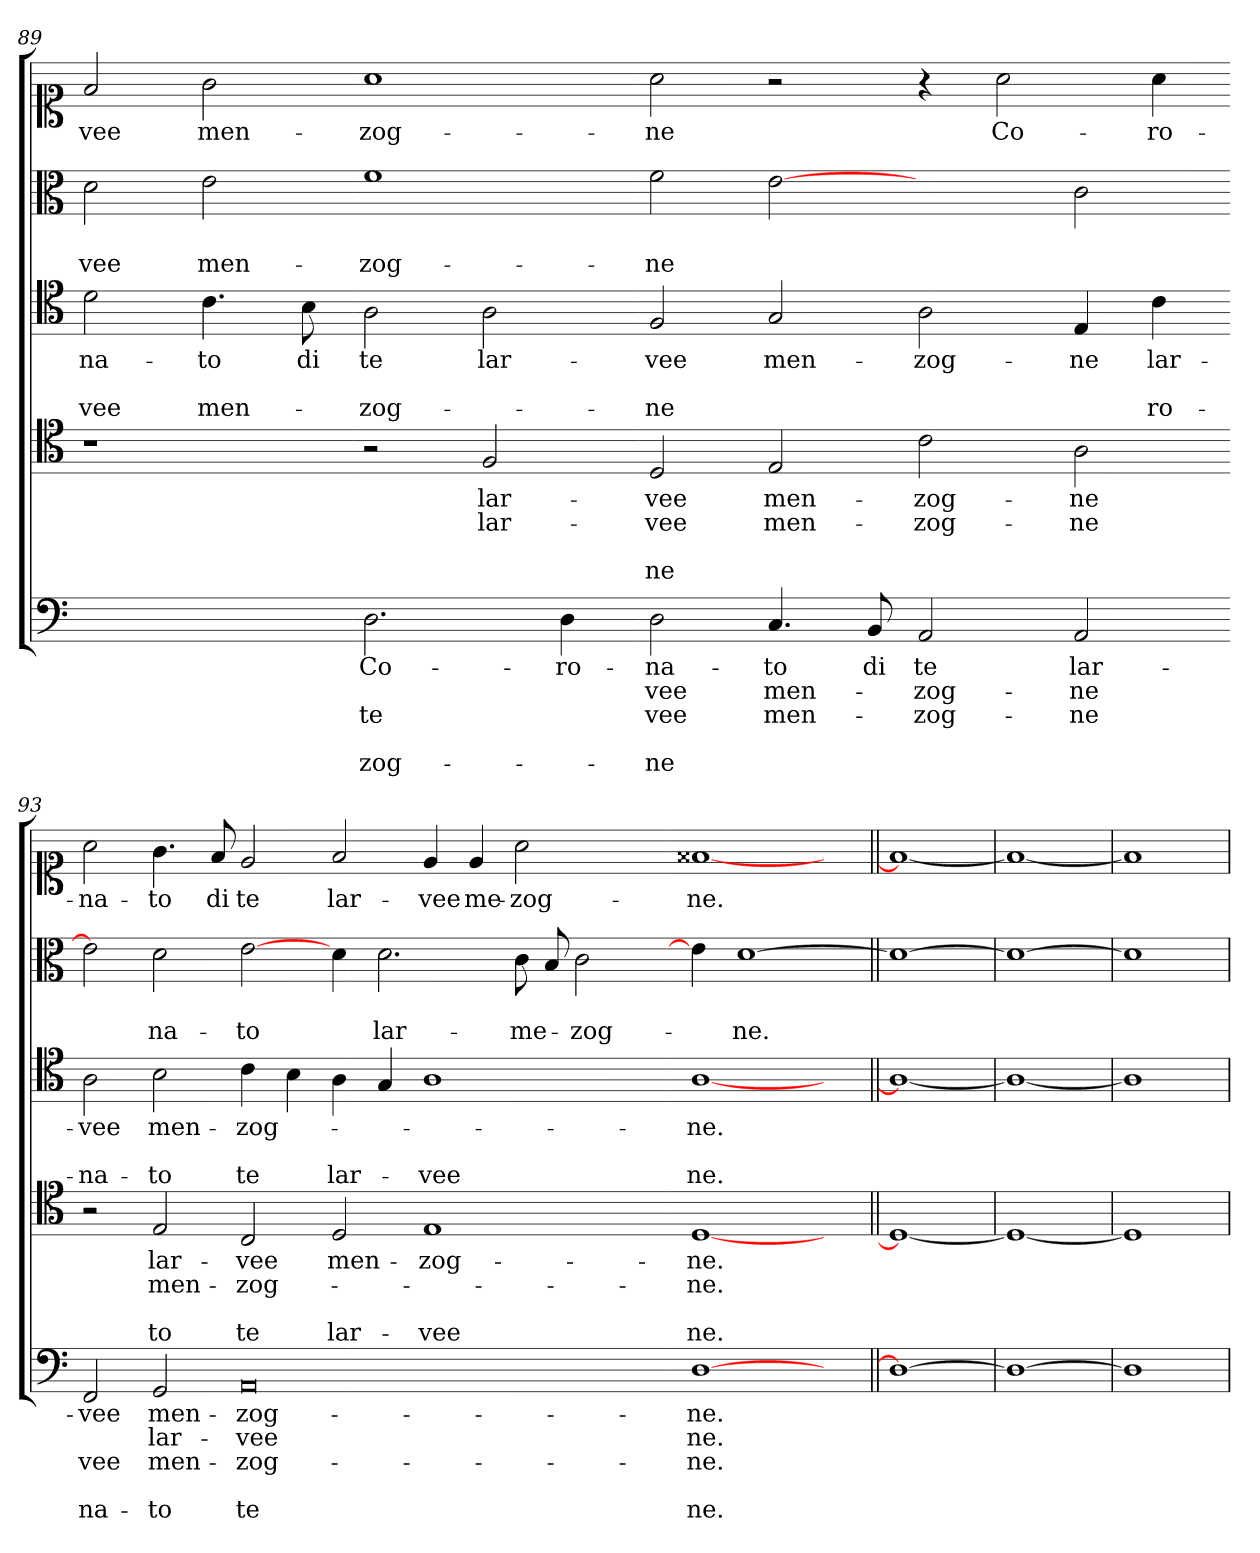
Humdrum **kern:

**kern	**text	**text	**text	**text	**text	**kern	**text	**text	**text	**text	**kern	**text	**text	**text	**kern	**text	**text	**kern	**text
*part5	*part5	*part5	*part5	*part5	*part5	*part4	*part4	*part4	*part4	*part4	*part3	*part3	*part3	*part3	*part2	*part2	*part2	*part1	*part1
*staff5	*staff5	*staff5	*staff5	*staff5	*staff5	*staff4	*staff4	*staff4	*staff4	*staff4	*staff3	*staff3	*staff3	*staff3	*staff2	*staff2	*staff2	*staff1	*staff1
*clefF4	*	*	*	*	*	*clefC4	*	*	*	*	*clefC4	*	*	*	*clefC3	*	*	*clefC1	*
*k[]	*	*	*	*	*	*k[]	*	*	*	*	*k[]	*	*	*	*k[]	*	*	*k[]	*
=89	=89	=89	=89	=89	=89	=89	=89	=89	=89	=89	=89	=89	=89	=89	=89	=89	=89	=89	=89
1ryy	.	.	.	.	.	1r	.	.	.	.	2d	na-	.	vee	2d	.	vee	2f	vee
.	.	.	.	.	.	.	.	.	.	.	4.c	to	.	men-	2e	.	men-	2g	men-
.	.	.	.	.	.	.	.	.	.	.	8B	di	.	.	.	.	.	.	.
=90-	=90-	=90-	=90-	=90-	=90-	=90-	=90-	=90-	=90-	=90-	=90-	=90-	=90-	=90-	=90-	=90-	=90-	=90-	=90-
2.D	Co-	.	te	.	zog-	2r	.	.	.	.	2A	te	.	zog-	1f	.	zog-	1a	zog-
.	.	.	.	.	.	2F	lar-	lar-	.	.	2A	lar-	.	.	.	.	.	.	.
4D	ro-	.	.	.	.	.	.	.	.	.	.	.	.	.	.	.	.	.	.
=91-	=91-	=91-	=91-	=91-	=91-	=91-	=91-	=91-	=91-	=91-	=91-	=91-	=91-	=91-	=91-	=91-	=91-	=91-	=91-
2D	na-	vee	vee	.	ne	2D	vee	vee	.	ne	2F	vee	.	ne	2f	.	ne	2a	ne
4.C	to	men-	men-	.	.	2E	men-	men-	.	.	2G	men-	.	.	[2e	.	.	2r	.
8BB	di	.	.	.	.	.	.	.	.	.	.	.	.	.	.	.	.	.	.
2AA	te	zog-	zog-	.	.	2c	zog-	zog-	.	.	2A	zog-	.	.	2ryy	.	.	4r	.
.	.	.	.	.	.	.	.	.	.	.	.	.	.	.	.	.	.	2a	Co-
2AA	lar-	ne	ne	.	.	2A	ne	ne	.	.	4E	ne	.	.	2c	.	.	.	.
.	.	.	.	.	.	.	.	.	.	.	4c	lar-	.	ro-	.	.	.	4a	ro-
=93-	=93-	=93-	=93-	=93-	=93-	=93-	=93-	=93-	=93-	=93-	=93-	=93-	=93-	=93-	=93-	=93-	=93-	=93-	=93-
2FF	vee	.	vee	.	na-	2r	.	.	.	.	2A	vee	.	na-	2e]	.	.	2a	na-
2GG	men-	lar-	men-	.	to	2E	lar-	men-	.	to	2B	men-	.	to	2d	.	na-	4.g	to
.	.	.	.	.	.	.	.	.	.	.	.	.	.	.	.	.	.	8f	di
0AA	zog-	vee	zog-	.	te	2C	vee	zog-	.	te	4c	zog-	.	te	[2e	.	to	2e	te
.	.	.	.	.	.	.	.	.	.	.	4B	.	.	.	.	.	.	.	.
.	.	.	.	.	.	2D	men-	.	.	lar-	4A	.	.	lar-	4d	.	.	2f	lar-
.	.	.	.	.	.	.	.	.	.	.	4G	.	.	.	2.d	.	lar-	.	.
.	.	.	.	.	.	1E	zog-	.	.	vee	1A	.	.	vee	.	.	.	4e	vee
.	.	.	.	.	.	.	.	.	.	.	.	.	.	.	.	.	.	4e	me-
.	.	.	.	.	.	.	.	.	.	.	.	.	.	.	8c	.	me-	2a	zog-
.	.	.	.	.	.	.	.	.	.	.	.	.	.	.	8B	.	.	.	.
.	.	.	.	.	.	.	.	.	.	.	.	.	.	.	2c	.	zog-	.	.
4ryy	.	.	.	.	.	4ryy	.	.	.	.	4ryy	.	.	.	.	.	.	4ryy	.
=96-	=96-	=96-	=96-	=96-	=96-	=96-	=96-	=96-	=96-	=96-	=96-	=96-	=96-	=96-	=96-	=96-	=96-	=96-	=96-
[1D	ne.	ne.	ne.	.	ne.	[1D/	ne.	ne.	.	ne.	[1A/	ne.	.	ne.	4e]	.	.	[1f##X	ne.
.	.	.	.	.	.	.	.	.	.	.	.	.	.	.	[1d	.	ne.	.	.
4ryy	.	.	.	.	.	4ryy	.	.	.	.	4ryy	.	.	.	.	.	.	4ryy	.
=97||	=97||	=97||	=97||	=97||	=97||	=97||	=97||	=97||	=97||	=97||	=97||	=97||	=97||	=97||	=97||	=97||	=97||	=97||	=97||
1D_	.	.	.	.	.	1D/_	.	.	.	.	1A/_	.	.	.	1d_	.	.	1f##_	.
=98	=98	=98	=98	=98	=98	=98	=98	=98	=98	=98	=98	=98	=98	=98	=98	=98	=98	=98	=98
1D_	.	.	.	.	.	1D/_	.	.	.	.	1A/_	.	.	.	1d_	.	.	1f##_	.
=99	=99	=99	=99	=99	=99	=99	=99	=99	=99	=99	=99	=99	=99	=99	=99	=99	=99	=99	=99
1D]	.	.	.	.	.	1D/]	.	.	.	.	1A/]	.	.	.	1d]	.	.	1f##]	.
=	=	=	=	=	=	=	=	=	=	=	=	=	=	=	=	=	=	=	=
*-	*-	*-	*-	*-	*-	*-	*-	*-	*-	*-	*-	*-	*-	*-	*-	*-	*-	*-	*-
